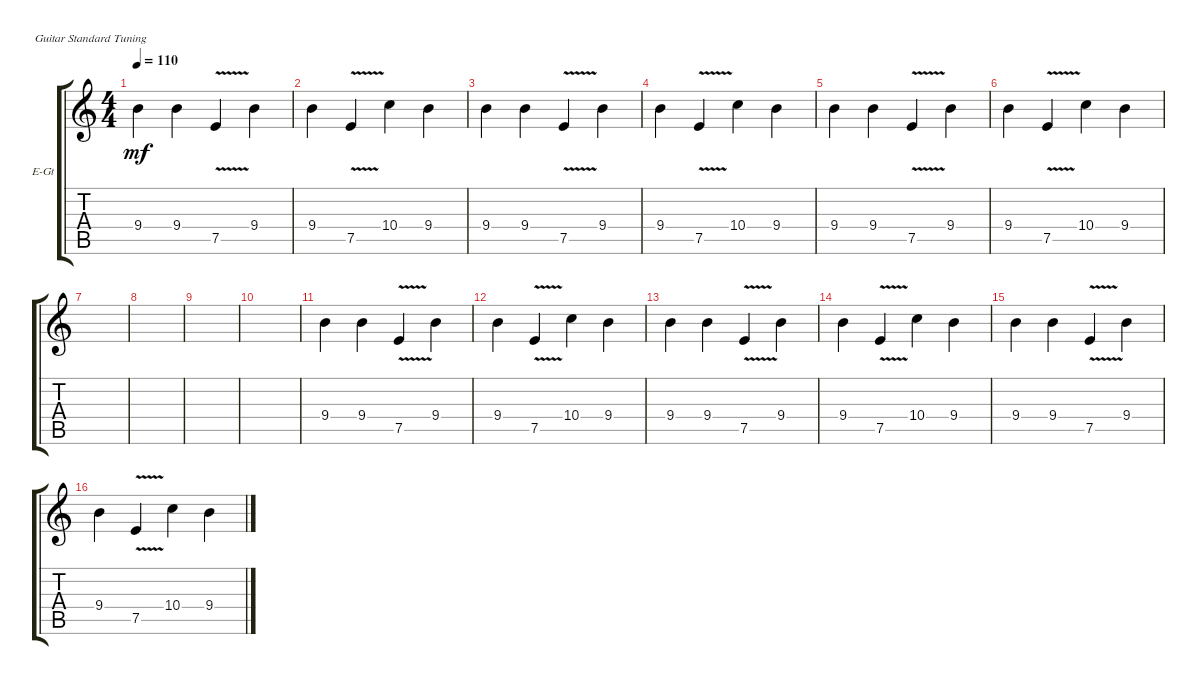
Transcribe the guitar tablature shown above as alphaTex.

\defaultSystemsLayout 4
\bracketExtendMode groupsimilarinstruments
\firstSystemTrackNameOrientation horizontal
\otherSystemsTrackNameOrientation horizontal
\track ("Electric Guitar" "E-Gt") {instrument overdrivenguitar}
\staff {score tabs}
\tuning (E4 B3 G3 D3 A2 E2)
\ts (4 4)
\tempo 110
\clef g2
\scale
0.333333
\ks c
9.4.4{dy mf} 9.4.4 7.5{v}.4 9.4.4 |
9.4.4 7.5{v}.4 10.4.4 9.4.4 |
9.4.4 9.4.4 7.5{v}.4 9.4.4 |
9.4.4 7.5{v}.4 10.4.4 9.4.4 |
9.4.4 9.4.4 7.5{v}.4 9.4.4 |
9.4.4 7.5{v}.4 10.4.4 9.4.4 |
|
|
|
|
9.4.4 9.4.4 7.5{v}.4 9.4.4 |
9.4.4 7.5{v}.4 10.4.4 9.4.4 |
9.4.4 9.4.4 7.5{v}.4 9.4.4 |
9.4.4 7.5{v}.4 10.4.4 9.4.4 |
9.4.4 9.4.4 7.5{v}.4 9.4.4 |
9.4.4 7.5{v}.4 10.4.4 9.4.4
